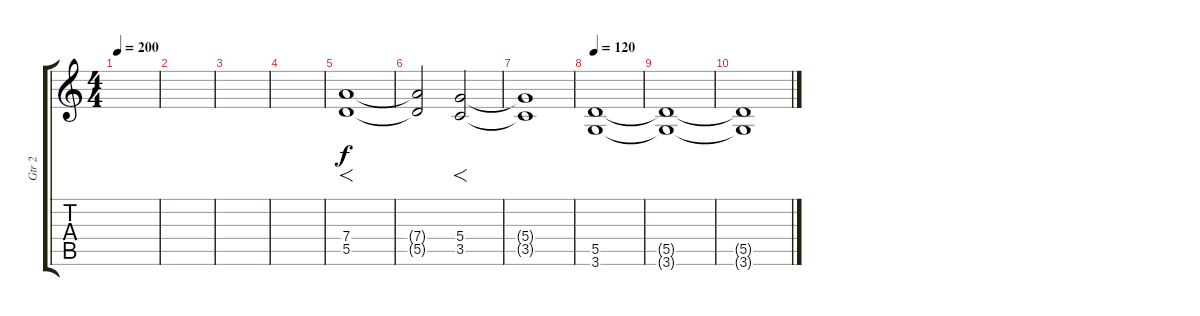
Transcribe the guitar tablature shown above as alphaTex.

\track ("Gtr 2" "Gtr 2") {instrument overdrivenguitar}
\staff {score tabs}
\tuning (E4 B3 G3 D3 A2 E2) {hide}
\ts (4 4)
\tempo 200
\clef g2
\ks c
|
|
|
|
(7.4 5.5).1{f} |
(7.4{t} 5.5{t}).2 (5.4 3.5).2{f} |
(5.4{t} 3.5{t}).1 |
\tempo 120
(5.5 3.6).1{volume 0} |
(5.5{t} 3.6{t}).1 |
(5.5{t} 3.6{t}).1
